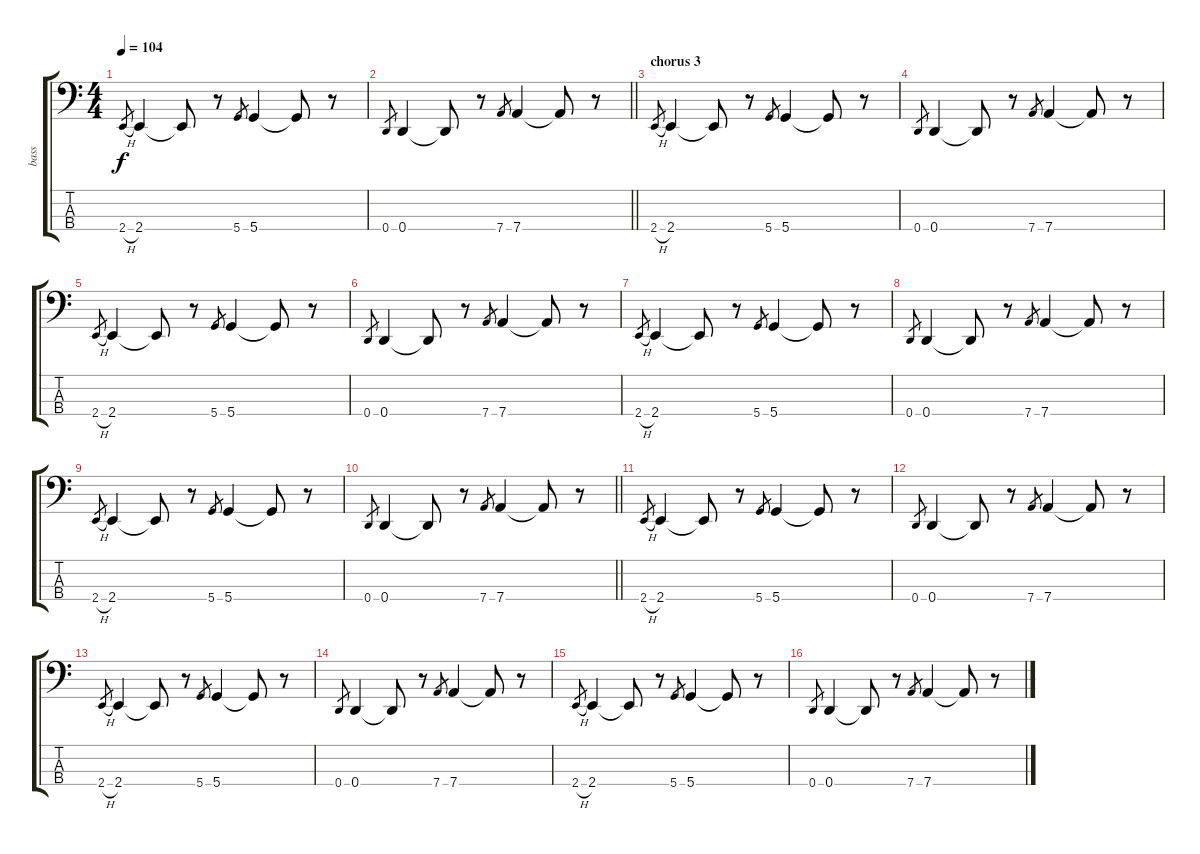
\track ("bass" "bass") {instrument acousticbass}
\staff {score tabs}
\tuning (G2 D2 A1 D1) {hide}
\ts (4 4)
\tempo 104
\clef f4
\ks c
2.4{h}.8{gr dy f} 2.4.4 2.4{t}.8 r.8 5.4.8{gr} 5.4.4 5.4{t}.8 r.8 |
\barLineRight lightlight
0.4.8{gr} 0.4.4 0.4{t}.8 r.8 7.4.8{gr} 7.4.4 7.4{t}.8 r.8 |
\section ("" "chorus 3")
2.4{h}.8{gr} 2.4.4 2.4{t}.8 r.8 5.4.8{gr} 5.4.4 5.4{t}.8 r.8 |
0.4.8{gr} 0.4.4 0.4{t}.8 r.8 7.4.8{gr} 7.4.4 7.4{t}.8 r.8 |
2.4{h}.8{gr} 2.4.4 2.4{t}.8 r.8 5.4.8{gr} 5.4.4 5.4{t}.8 r.8 |
0.4.8{gr} 0.4.4 0.4{t}.8 r.8 7.4.8{gr} 7.4.4 7.4{t}.8 r.8 |
2.4{h}.8{gr} 2.4.4 2.4{t}.8 r.8 5.4.8{gr} 5.4.4 5.4{t}.8 r.8 |
0.4.8{gr} 0.4.4 0.4{t}.8 r.8 7.4.8{gr} 7.4.4 7.4{t}.8 r.8 |
2.4{h}.8{gr} 2.4.4 2.4{t}.8 r.8 5.4.8{gr} 5.4.4 5.4{t}.8 r.8 |
\barLineRight lightlight
0.4.8{gr} 0.4.4 0.4{t}.8 r.8 7.4.8{gr} 7.4.4 7.4{t}.8 r.8 |
2.4{h}.8{gr} 2.4.4 2.4{t}.8 r.8 5.4.8{gr} 5.4.4 5.4{t}.8 r.8 |
0.4.8{gr} 0.4.4 0.4{t}.8 r.8 7.4.8{gr} 7.4.4 7.4{t}.8 r.8 |
2.4{h}.8{gr} 2.4.4 2.4{t}.8 r.8 5.4.8{gr} 5.4.4 5.4{t}.8 r.8 |
0.4.8{gr} 0.4.4 0.4{t}.8 r.8 7.4.8{gr} 7.4.4 7.4{t}.8 r.8 |
2.4{h}.8{gr} 2.4.4 2.4{t}.8 r.8 5.4.8{gr} 5.4.4 5.4{t}.8 r.8 |
0.4.8{gr} 0.4.4 0.4{t}.8 r.8 7.4.8{gr} 7.4.4 7.4{t}.8 r.8
